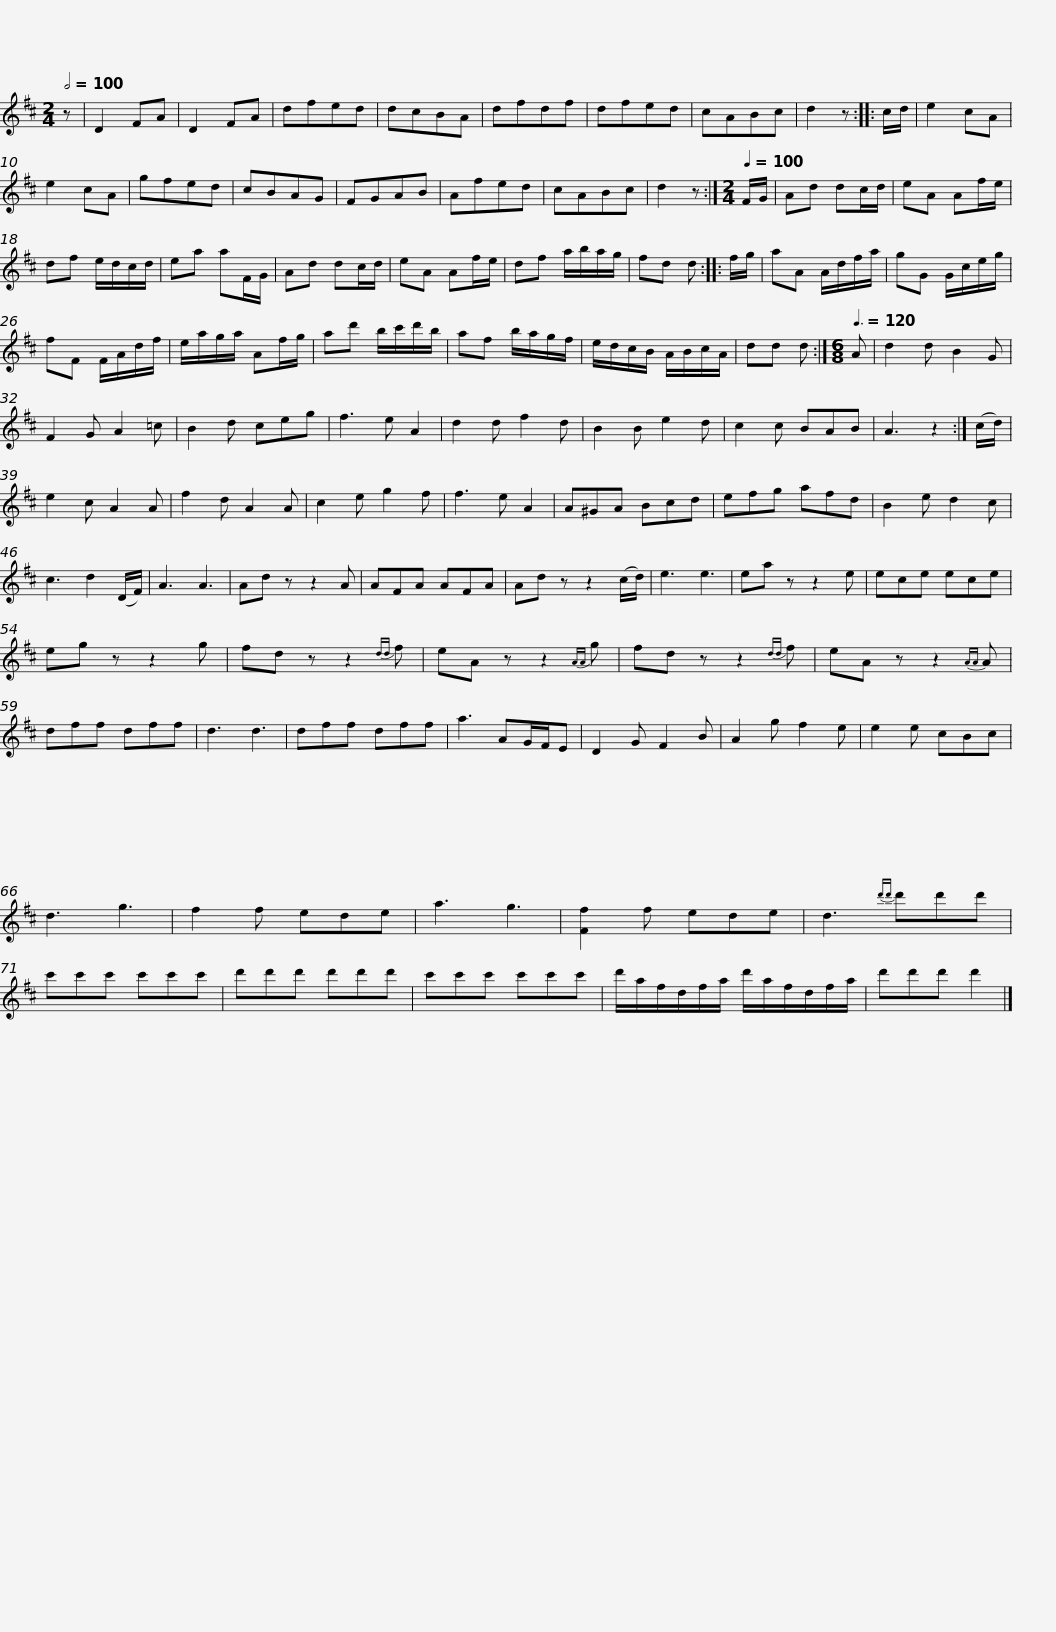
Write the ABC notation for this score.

X:1
L:1/8
Q:1/2=100
M:2/4
I:linebreak $
K:D
V:1 treble
V:1
 z | D2 FA | D2 FA | dfed | dcBA | %5
 dfdf | dfed | cABc | d2 z ::$ c/d/ | %10
 e2 cA | e2 cA | gfed | cBAG | FGAB | %15
 Afed | cABc | d2 z :|[M:2/4][Q:1/4=100] F/G/ | Ad dc/d/ |$ %20
 eA Af/e/ | df e/d/c/d/ | ea aF/G/ | Ad dc/d/ | eA Af/e/ | %25
 df a/b/a/g/ | fd d ::$ f/g/ | aA A/d/f/a/ | gG G/c/e/g/ | %30
 fF F/A/d/f/ | e/a/g/a/ Af/g/ | ad' b/c'/d'/b/ | af b/a/g/f/ |$ e/d/c/B/ A/B/c/A/ | %35
 dd d :|[M:6/8][Q:3/8=120] A | d2 d B2 G | F2 G A2 =c | B2 d ceg | %40
 f3 e A2 | d2 d f2 d | B2 B e2 d |$ c2 c BAB | A3 z2 :|$ %45
 (c/d/) | e2 c A2 A | f2 d A2 A | c2 e g2 f | f3 e A2 | %50
 A^GA Bcd | efg afd | B2 e d2 c | c3 d2 (D/F/) |$ A3 A3 | %55
 Ad z z2 A | AFA AFA | Ad z z2 (c/d/) | e3 e3 | ea z z2 e | %60
 ece ece | eg z z2 g |$ fd z z2{dd} f | eA z z2{AA} g | fd z z2{dd} f | %65
 eA z z2{AA} A | dff dff | d3 d3 | dff dff | a3 AG/F/E |$ %70
 D2 G F2 B | A2 g f2 e | e2 e cBc | d3 g3 | f2 f ede | %75
 a3 g3 | [Ff]2 f ede | d3{d'd'} d'd'd' |$ c'c'c' c'c'c' | d'd'd' d'd'd' | %80
 c'c'c' c'c'c' | d'/a/f/d/f/a/ d'/a/f/d/f/a/ | d'd'd' d'2 |] %83
